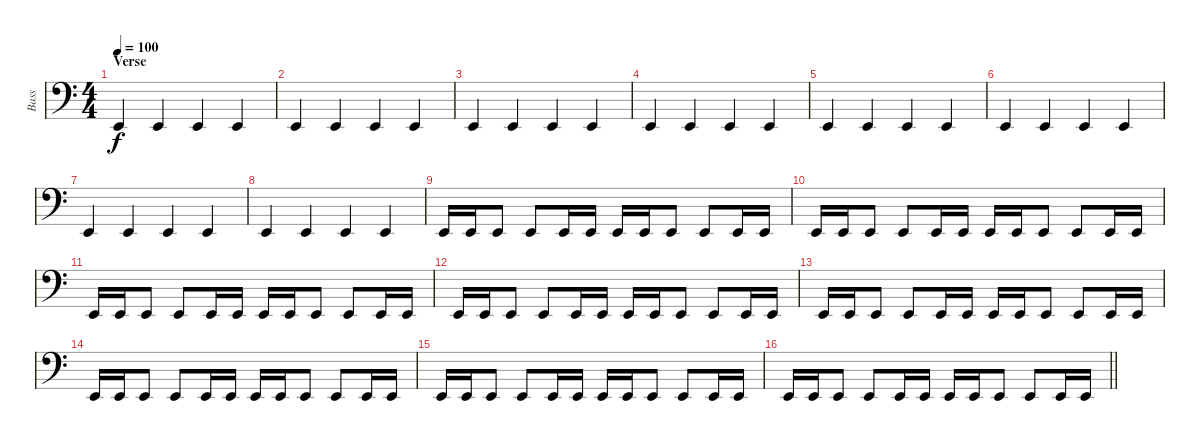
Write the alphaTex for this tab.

\track ("Bass" "Bass") {instrument electricbassfinger}
\staff {score}
\tuning (C3 G2 D2 A1 E1 B0) {hide}
\ts (4 4)
\section ("" "Verse")
\tempo 100
\clef f4
\ks c
0.5.4{dy f} 0.5.4 0.5.4 0.5.4 |
0.5.4 0.5.4 0.5.4 0.5.4 |
0.5.4 0.5.4 0.5.4 0.5.4 |
0.5.4 0.5.4 0.5.4 0.5.4 |
0.5.4 0.5.4 0.5.4 0.5.4 |
0.5.4 0.5.4 0.5.4 0.5.4 |
0.5.4 0.5.4 0.5.4 0.5.4 |
0.5.4 0.5.4 0.5.4 0.5.4 |
0.5.16 0.5.16 0.5.8 0.5.8 0.5.16 0.5.16 0.5.16 0.5.16 0.5.8 0.5.8 0.5.16 0.5.16 |
0.5.16 0.5.16 0.5.8 0.5.8 0.5.16 0.5.16 0.5.16 0.5.16 0.5.8 0.5.8 0.5.16 0.5.16 |
0.5.16 0.5.16 0.5.8 0.5.8 0.5.16 0.5.16 0.5.16 0.5.16 0.5.8 0.5.8 0.5.16 0.5.16 |
0.5.16 0.5.16 0.5.8 0.5.8 0.5.16 0.5.16 0.5.16 0.5.16 0.5.8 0.5.8 0.5.16 0.5.16 |
0.5.16 0.5.16 0.5.8 0.5.8 0.5.16 0.5.16 0.5.16 0.5.16 0.5.8 0.5.8 0.5.16 0.5.16 |
0.5.16 0.5.16 0.5.8 0.5.8 0.5.16 0.5.16 0.5.16 0.5.16 0.5.8 0.5.8 0.5.16 0.5.16 |
0.5.16 0.5.16 0.5.8 0.5.8 0.5.16 0.5.16 0.5.16 0.5.16 0.5.8 0.5.8 0.5.16 0.5.16 |
\barLineRight lightlight
0.5.16 0.5.16 0.5.8 0.5.8 0.5.16 0.5.16 0.5.16 0.5.16 0.5.8 0.5.8 0.5.16 0.5.16
